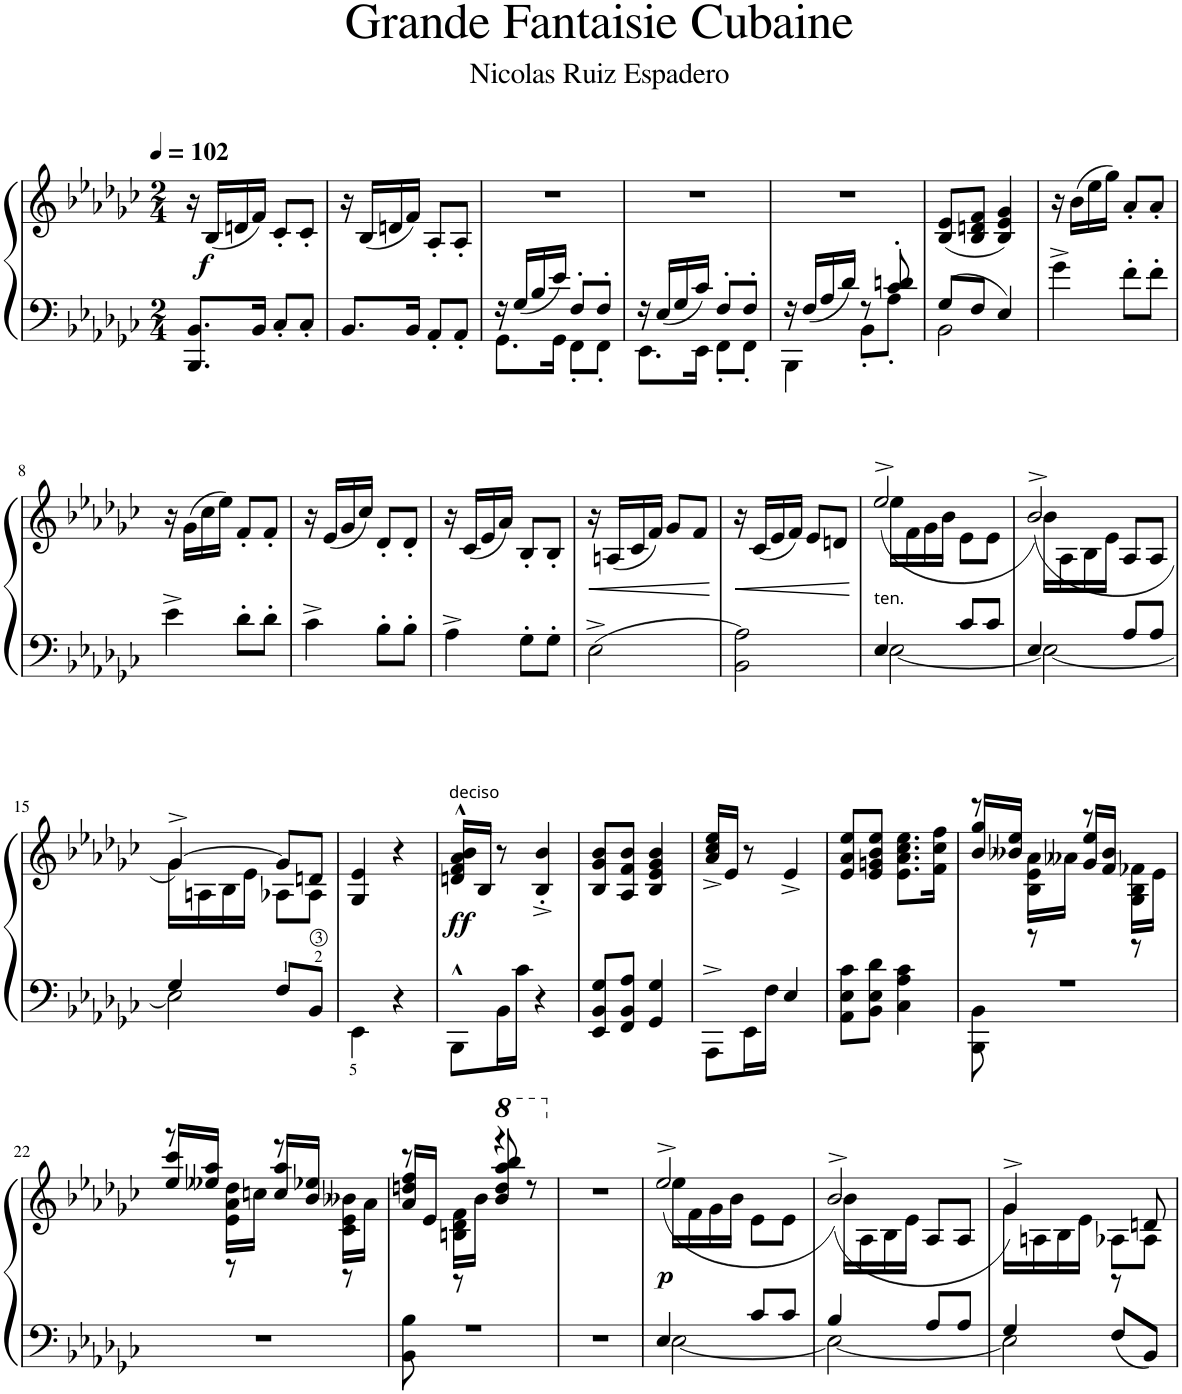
**kern	**kern	**dynam
*part1	*part1	*part1
*staff2	*staff1	*staff1/2
*I"Piano	*	*
*I'Pno.	*	*
*clefF4	*clefG2	*
*k[b-e-a-d-g-c-]	*k[b-e-a-d-g-c-]	*
*M2/4	*M2/4	*
*MM102	*MM102	*
=1	=1	=1
!	!	!LO:DY:a=2
8.BBB-/ 8.BB-/L	16r	f
.	(16B-/LL	.
.	16dn/	.
16BB-/Jk	16f/JJ)	.
8C-'/L	8c-'/L	.
8C-'/J	8c-'/J	.
=2	=2	=2
8.BB-/L	16r	.
.	(16B-/LL	.
.	16dn/	.
16BB-/Jk	16f/JJ)	.
8AA-'/L	8A-'/L	.
8AA-'/J	8A-'/J	.
=3	=3	=3
*^	*	*
16r	8.GG-\L	2r	.
16G-/LL	.	.	.
16B-/	.	.	.
16e-/JJ	16GG-\Jk	.	.
8F'/L	8FF'\L	.	.
8F'/J	8FF'\J	.	.
=4	=4	=4	=4
16r	8.EE-\L	2r	.
16E-/LL	.	.	.
16G-/	.	.	.
16c-/JJ	16EE-\Jk	.	.
8F'/L	8FF'\L	.	.
8F'/J	8FF'\J	.	.
=5	=5	=5	=5
16r	4BBB-\	2r	.
16F/LL	.	.	.
16A-/	.	.	.
16d-/JJ	.	.	.
8r	8BB-'\L	.	.
8c-/' 8dn/'	8A-'\J	.	.
=6	=6	=6	=6
8G-/L	2BB-\	(8B-/ 8e-/L	.
8F/J	.	8B-/ 8dn/ 8f/J	.
4E-/	.	4B-/ 4e-/ 4g-/)	.
*v	*v	*	*
=7	=7	=7
4g-^\	16r	.
.	(16b-\LL	.
.	16ee-\	.
.	16gg-\JJ)	.
8f'\L	8a-'/L	.
8f'\J	8a-'/J	.
!!LO:LB:g=z
=8	=8	=8
4e-^\	16r	.
.	(16g-\LL	.
.	16cc-\	.
.	16ee-\JJ)	.
8d-'\L	8f'/L	.
8d-'\J	8f'/J	.
=9	=9	=9
4c-^\	16r	.
.	(16e-/LL	.
.	16g-/	.
.	16cc-/JJ)	.
8B-'\L	8d-'/L	.
8B-'\J	8d-'/J	.
=10	=10	=10
4A-^\	16r	.
.	(16c-/LL	.
.	16e-/	.
.	16a-/JJ)	.
8G-'\L	8B-'/L	.
8G-'\J	8B-'/J	.
=11	=11	=11
!	!	!LO:HP:b
2E-^\	16r	<
.	(16An/LL	.
.	16c-/	.
.	16f/JJ)	.
.	8g-/L	.
.	8f/J	.
.	.	[
=12	=12	=12
!	!	!LO:HP:b
2BB-\ 2A-\	16r	<
.	(16c-/LL	.
.	16e-/	.
.	16f/JJ)	.
.	8e-/L	.
.	8dn/J	.
.	.	[
=13	=13	=13
*^	*^	*
!LO:TX:a:t=ten.	!	!	!	!
4E-/	[2E-\	16ee-\LL	(2ee-^/	.
.	.	16f\	.	.
.	.	16g-\	.	.
.	.	16b-\JJ	.	.
8c-/L	.	8e-\L	.	.
8c-/J	.	8e-\J	.	.
=14	=14	=14	=14	=14
4E-/	2E-\_	16b-\LL	(2b-^/)	.
.	.	16A-\	.	.
.	.	16B-\	.	.
.	.	16e-\JJ	.	.
8A-/L	.	8A-/L	.	.
8A-/J	.	8A-/J	.	.
!!LO:LB:g=z	!!
=15	=15	=15	=15	=15
4G-/	2E-\]	16g-\LL	[4g-^/)	.
.	.	16An\	.	.
.	.	16B-\	.	.
.	.	16e-\JJ	.	.
8F/L	.	8A-X\L	8g-/L]	.
8BB-/J	.	8A-\J	8dn/J	.
*v	*v	*	*	*
*	*v	*v	*
=16	=16	=16
4EE-\	4G-/ 4e-/	.
4r	4r	.
=17	=17	=17
!	!LO:TX:a:t=deciso	!
!	!	!LO:DY:b
8BBB-^^\L	16dn/^^ 16f/^^ 16a-/^^ 16b-/^^LL	ff
.	16B-/JJ	.
16BB-\L	8r	.
16c-\JJ	.	.
4r	4B-/'^ 4b-/'^	.
=18	=18	=18
8EE-/ 8BB-/ 8G-/L	8B-/ 8g-/ 8b-/L	.
8FF/ 8BB-/ 8A-/J	8A-/ 8f/ 8b-/J	.
4GG-/ 4G-/	4B-/ 4e-/ 4g-/ 4b-/	.
=19	=19	=19
8AAA-^\L	16a-/^ 16cc-/^ 16ee-/^LL	.
.	16e-/JJ	.
16EE-\L	8r	.
16F\JJ	.	.
4E-/	4e-^/	.
=20	=20	=20
8AA-\ 8E-\ 8c-\L	8e-/ 8a-/ 8ee-/L	.
8BB-\ 8E-\ 8d-\J	8e-/ 8gn/ 8b-/ 8ee-/J	.
4C-\ 4A-\ 4c-\	8.e-\ 8.a-\ 8.cc-\ 8.ee-\L	.
.	16f\ 16cc-\ 16ff\Jk	.
=21	=21	=21
*^	*^	*
2r	8BBB-\ 8BB-\	8r	16b-/ 16gg-/LL	.
.	.	.	16b--X/ 16ee-/JJ	.
.	4.ryy	16B-\ 16e-\ 16a-\LL	8r	.
.	.	16a--X\JJ	.	.
.	.	8r	16g-/ 16ee-/LL	.
.	.	.	16f/ 16b--/JJ	.
.	.	16G-\ 16B-\ 16f-X\LL	8r	.
.	.	16e-\JJ	.	.
*v	*v	*	*	*
!!LO:LB:g=z	!!
=22	=22	=22	=22
2r	8r	16ee-/ 16ccc-/LL	.
.	.	16ee--X/ 16aa-/JJ	.
.	16e-\ 16a-\ 16dd-\LL	8r	.
.	16ccn\JJ	.	.
.	8r	16cc/ 16aa-/LL	.
.	.	16b-/ 16ee-X/JJ	.
.	16c-\ 16e-\ 16b--X\LL	8r	.
.	16a-\JJ	.	.
=23	=23	=23	=23
*^	*	*	*
2r	8BB-\ 8B-\	8r	16a-/ 16ddn/ 16ff/LL	.
.	.	.	16e-/JJ	.
.	4.ryy	16Bn\ 16d-\ 16f\LL	8r	.
.	.	16b-\JJ	.	.
*	*	*8va	*	*
.	.	4r	8bb-/ 8ddd/ 8aaa-/ 8bbb-/	.
*	*	*X8va	*	*
.	.	.	8r	.
*v	*v	*	*	*
*	*v	*v	*
=24	=24	=24
2r	2r	.
=25	=25	=25
*^	*^	*
!	!	!	!	!LO:DY:b
4E-/	[2E-\	16ee-\LL	(2ee-^/	p
.	.	16f\	.	.
.	.	16g-\	.	.
.	.	16b-\JJ	.	.
8c-/L	.	8e-\L	.	.
8c-/J	.	8e-\J	.	.
=26	=26	=26	=26	=26
4B-/	2E-\_	16b-\LL	(2b-^/)	.
.	.	16A-\	.	.
.	.	16B-\	.	.
.	.	16e-\JJ	.	.
8A-/L	.	8A-/L	.	.
8A-/J	.	8A-/J	.	.
=27	=27	=27	=27	=27
4G-/	2E-\]	16g-\LL	4g-^/)	.
.	.	16An\	.	.
.	.	16B-\	.	.
.	.	16e-\JJ	.	.
8F/L	.	8A-X\L	8r	.
8BB-/J	.	8A-\J	8dn/	.
*v	*v	*	*	*
*	*v	*v	*
=	=	=
*-	*-	*-
